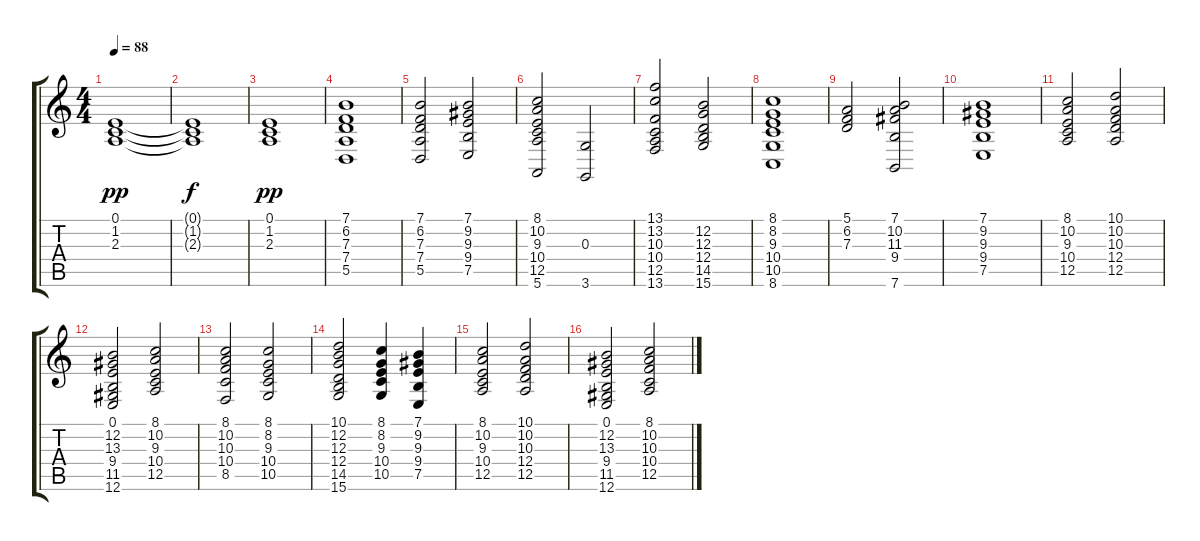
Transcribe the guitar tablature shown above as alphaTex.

\track "" {instrument synthstrings1}
\staff {score tabs}
\tuning (E4 B3 G3 D3 A2 E2) {hide}
\ts (4 4)
\tempo 88
\clef g2
\ks c
(0.1 1.2 2.3).1{dy pp instrument synthstrings1} |
(0.1{t} 1.2{t} 2.3{t}).1{dy f} |
(0.1 1.2 2.3).1{dy pp} |
(7.1 6.2 7.3 7.4 5.5).1 |
(7.1 6.2 7.3 7.4 5.5).2 (7.1 9.2 9.3 9.4 7.5).2 |
(8.1 10.2 9.3 10.4 12.5 5.6).2 (0.3 3.6).2 |
(13.1 13.2 10.3 10.4 12.5 13.6).2 (12.2 12.3 12.4 14.5 15.6).2 |
(8.1 8.2 9.3 10.4 10.5 8.6).1 |
(5.1 6.2 7.3).2 (7.1 10.2 11.3 9.4 7.6).2 |
(7.1 9.2 9.3 9.4 7.5).1 |
(8.1 10.2 9.3 10.4 12.5).2 (10.1 10.2 10.3 12.4 12.5).2 |
(0.1 12.2 13.3 9.4 11.5 12.6).2 (8.1 10.2 9.3 10.4 12.5).2 |
(8.1 10.2 10.3 10.4 8.5).2 (8.1 8.2 9.3 10.4 10.5).2 |
(10.1 12.2 12.3 12.4 14.5 15.6).2 (8.1 8.2 9.3 10.4 10.5).4 (7.1 9.2 9.3 9.4 7.5).4 |
(8.1 10.2 9.3 10.4 12.5).2 (10.1 10.2 10.3 12.4 12.5).2 |
(0.1 12.2 13.3 9.4 11.5 12.6).2 (8.1 10.2 10.3 10.4 12.5).2
